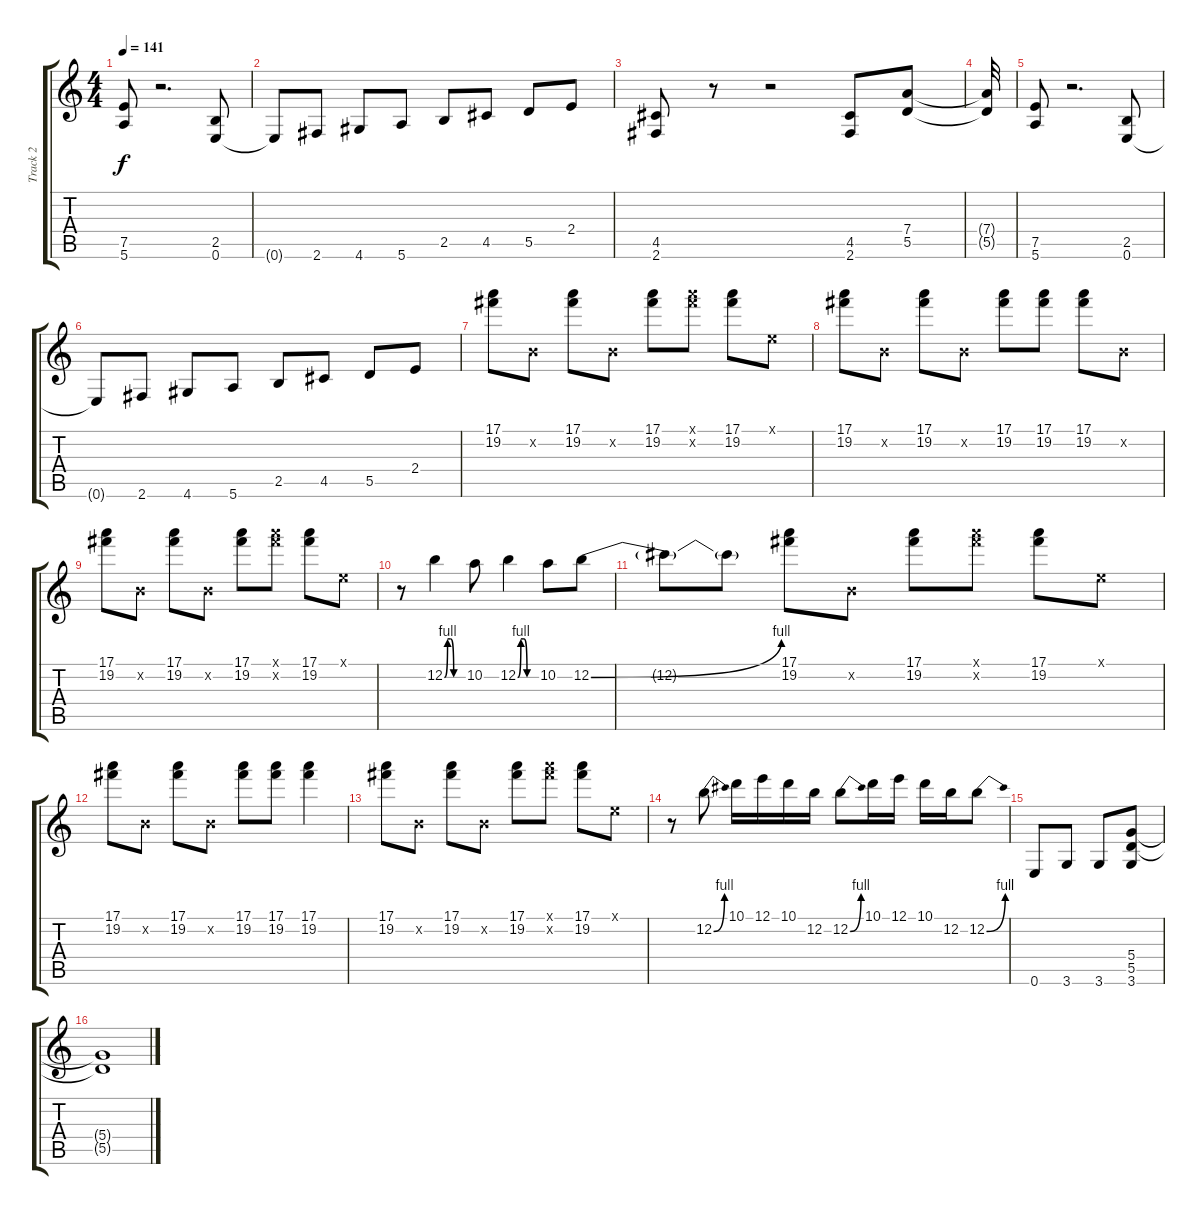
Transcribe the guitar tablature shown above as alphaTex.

\track ("Track 2" "Track 2") {instrument electricguitarclean}
\staff {score tabs}
\tuning (E4 B3 G3 D3 A2 E2) {hide}
\ts (4 4)
\tempo 141
\clef g2
\ks c
(7.5 5.6).8{dy f} r.2{d} (2.5 0.6).8 |
0.6{t}.8 2.6.8 4.6.8 5.6.8 2.5.8 4.5.8 5.5.8 2.4.8 |
(4.5 2.6).8 r.8 r.2 (4.5 2.6).8 (7.4 5.5).8 |
(7.4{t} 5.5{t}).32 |
(7.5 5.6).8 r.2{d} (2.5 0.6).8 |
0.6{t}.8 2.6.8 4.6.8 5.6.8 2.5.8 4.5.8 5.5.8 2.4.8 |
(17.1 19.2).8{volume 8} 0.2{x}.8 (17.1 19.2).8 0.2{x}.8 (17.1 19.2).8 (17.1{x} 19.2{x}).8 (17.1 19.2).8 0.1{x}.8 |
(17.1 19.2).8 0.2{x}.8 (17.1 19.2).8 0.2{x}.8 (17.1 19.2).8 (17.1 19.2).8 (17.1 19.2).8 0.2{x}.8 |
(17.1 19.2).8 0.2{x}.8 (17.1 19.2).8 0.2{x}.8 (17.1 19.2).8 (17.1{x} 19.2{x}).8 (17.1 19.2).8 0.1{x}.8 |
r.8 12.2{be (custom 0 0 10 4 20 4 30 0 60 0)}.4 10.2.8 12.2{be (custom 0 0 10 4 20 4 30 0 60 0)}.4 10.2.8 12.2{be (bend 0 0 60 4)}.8 |
12.2{t}.8 12.2{t}.8 (17.1 19.2).8 0.2{x}.8 (17.1 19.2).8 (17.1{x} 19.2{x}).8 (17.1 19.2).8 0.1{x}.8 |
(17.1 19.2).8 0.2{x}.8 (17.1 19.2).8 0.2{x}.8 (17.1 19.2).8 (17.1 19.2).8 (17.1 19.2).4 |
(17.1 19.2).8 0.2{x}.8 (17.1 19.2).8 0.2{x}.8 (17.1 19.2).8 (17.1{x} 19.2{x}).8 (17.1 19.2).8 0.1{x}.8 |
r.8 12.2{be (bend 0 0 60 4)}.8 10.1.16 12.1.16 10.1.16 12.2.16 12.2{be (bend 0 0 60 4)}.8 10.1.16 12.1.16 10.1.16 12.2.16 12.2{be (bend 0 0 60 4)}.8 |
0.6.8 3.6.8 3.6.8 (5.4 5.5 3.6).8 |
(5.4{t} 5.5{t}).1
